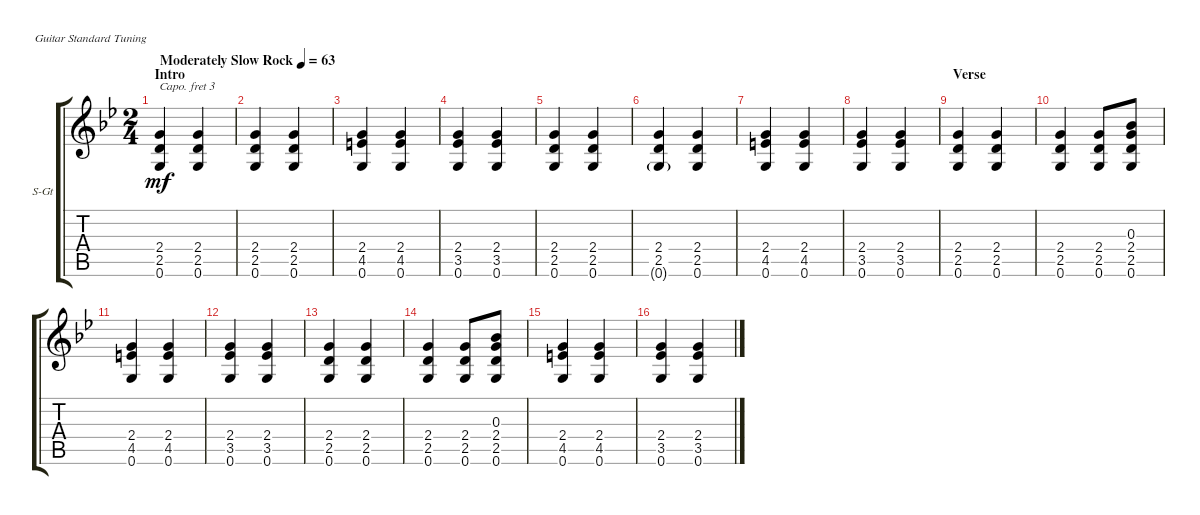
\defaultSystemsLayout 4
\bracketExtendMode groupsimilarinstruments
\firstSystemTrackNameOrientation horizontal
\otherSystemsTrackNameOrientation horizontal
\track ("Steel Guitar" "S-Gt") {instrument acousticguitarsteel}
\staff {score tabs}
\capo 3
\tuning (E4 B3 G3 D3 A2 E2)
\ts (2 4)
\section ("" "Intro")
\tempo (63 "Moderately Slow Rock")
\clef g2
\ks bb
(2.5 2.4 0.6).4{dy mf instrument acousticguitarsteel} (2.5 2.4 0.6).4 |
(2.5 2.4 0.6).4 (2.5 2.4 0.6).4 |
(4.5 2.4 0.6).4 (4.5 2.4 0.6).4 |
(3.5 2.4 0.6).4 (3.5 2.4 0.6).4 |
(2.5 2.4 0.6).4 (2.5 2.4 0.6).4 |
(2.5 2.4 0.6{g}).4 (2.5 2.4 0.6).4 |
(4.5 2.4 0.6).4 (4.5 2.4 0.6).4 |
(3.5 2.4 0.6).4 (3.5 2.4 0.6).4 |
\section ("" "Verse")
(2.5 2.4 0.6).4 (2.5 2.4 0.6).4 |
(2.5 2.4 0.6).4 (2.5 2.4 0.6).8 (2.4 2.5 0.3 0.6).8 |
(4.5 2.4 0.6).4 (4.5 2.4 0.6).4 |
(3.5 2.4 0.6).4 (3.5 2.4 0.6).4 |
(2.5 2.4 0.6).4 (2.5 2.4 0.6).4 |
(2.5 2.4 0.6).4 (2.5 2.4 0.6).8 (2.4 2.5 0.3 0.6).8 |
(4.5 2.4 0.6).4 (4.5 2.4 0.6).4 |
(3.5 2.4 0.6).4 (3.5 2.4 0.6).4
